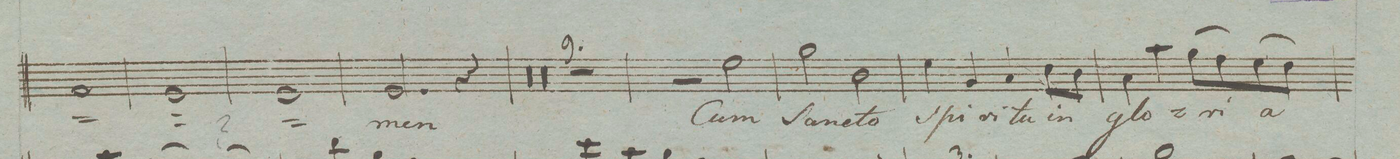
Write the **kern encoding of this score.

**kern	**text	**dynam
*I"Baſso. Tutti._ i Solo	*	*
*clefF4	*	*
*k[]	*	*
*met(c)	*	*
*M4/4	*	*
1AA	.	.
=89	=89	=89
1GG	.	.
=90	=90	=90
1FF	.	.
=91	=91	=91
2.GG/	-men	.
4r	.	.
=92	=92	=92
00r	.	.
=93	=93	=93
=94	=94	=94
=95	=95	=95
=96	=96	=96
00r	.	.
=97	=97	=97
=98	=98	=98
=99	=99	=99
=100	=100	=100
1r	.	.
=101	=101	=101
2r	.	.
2G\	Cum	.
=102	=102	=102
2B\	ſan-	.
2D\	-cto	.
=103	=103	=103
4G\	ſpi-	.
4BB/	-ri-	.
4C/	-tu	.
8E\L	in	.
8D\J	.	.
=104	=104	=104
4C\	glo-	.
4c\	.	.
(>8B\L	-ri-	.
8A\)	.	.
(>8G\	-a	.
8F\J)	.	.
=105	=105	=105
*-	*-	*-
